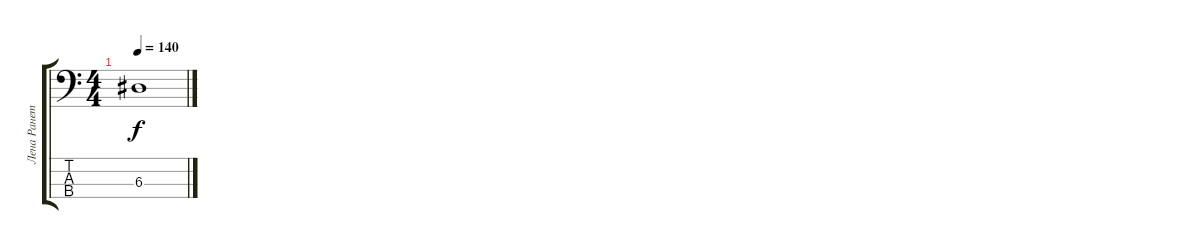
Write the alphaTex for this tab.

\track ("Лена Ранетка" "Лена Ранет") {instrument electricbassfinger}
\staff {score tabs}
\tuning (G2 D2 A1 E1) {hide}
\ts (4 4)
\tempo 140
\clef f4
\ks c
6.3.1{dy f}
